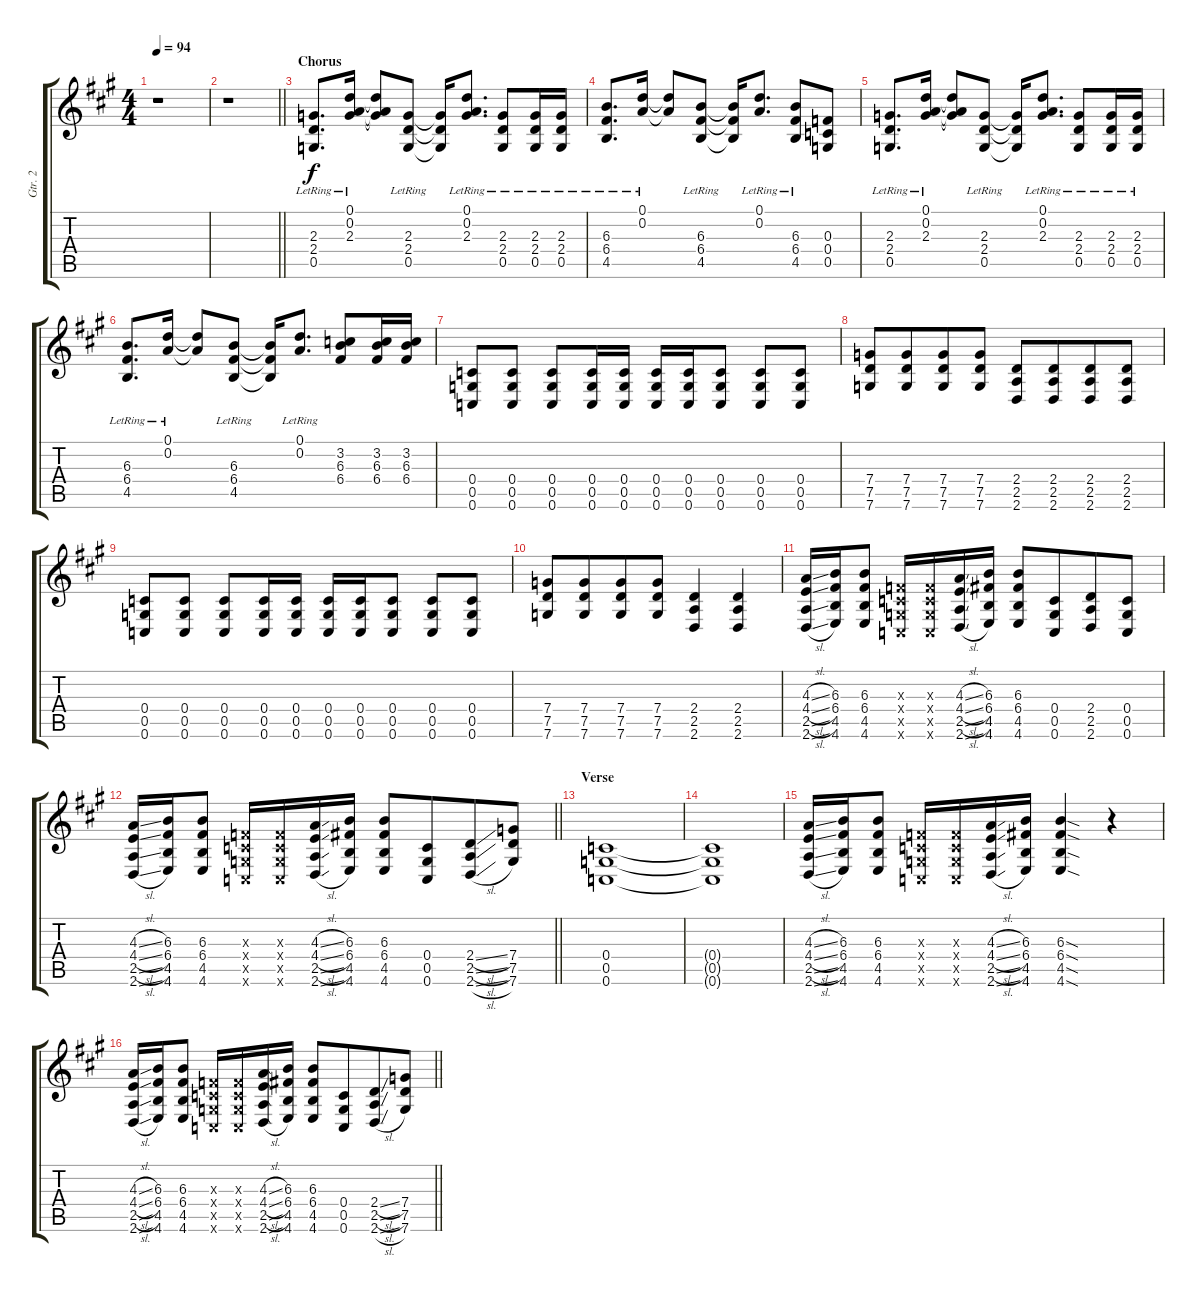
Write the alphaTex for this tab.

\track ("Gtr. 2" "Gtr. 2") {instrument distortionguitar}
\staff {score tabs}
\tuning (D4 A3 F3 C3 G2 C2) {hide}
\ts (4 4)
\tempo 94
\clef g2
\ks a
r.1{dy f} |
\barLineRight lightlight
r.1 |
\section ("" "Chorus")
(2.3{lr} 2.4{lr} 0.5{lr}).8{d} (0.1{lr} 0.2{lr} 2.3{lr}).16 (0.1{t} 0.2{t} 2.3{t}).8 (2.3{lr} 2.4{lr} 0.5{lr}).8 (2.3{t} 2.4{t} 0.5{t}).16 (0.1{lr} 0.2{lr} 2.3{lr}).8{d} (2.3{lr} 2.4{lr} 0.5{lr}).8 (2.3{lr} 2.4{lr} 0.5{lr}).16 (2.3{lr} 2.4{lr} 0.5{lr}).16 |
(6.3{lr} 6.4{lr} 4.5{lr}).8{d} (0.1{lr} 0.2{lr}).16 (0.1{t} 0.2{t}).8 (6.3{lr} 6.4{lr} 4.5{lr}).8 (6.3{t} 6.4{t} 4.5{t}).16 (0.1{lr} 0.2{lr}).8{d} (6.3{lr} 6.4{lr} 4.5{lr}).8 (0.3 0.4 0.5).8 |
(2.3{lr} 2.4{lr} 0.5{lr}).8{d} (0.1{lr} 0.2{lr} 2.3{lr}).16 (0.1{t} 0.2{t} 2.3{t}).8 (2.3{lr} 2.4{lr} 0.5{lr}).8 (2.3{t} 2.4{t} 0.5{t}).16 (0.1{lr} 0.2{lr} 2.3{lr}).8{d} (2.3{lr} 2.4{lr} 0.5{lr}).8 (2.3{lr} 2.4{lr} 0.5{lr}).16 (2.3{lr} 2.4{lr} 0.5{lr}).16 |
(6.3{lr} 6.4{lr} 4.5{lr}).8{d} (0.1{lr} 0.2{lr}).16 (0.1{t} 0.2{t}).8 (6.3{lr} 6.4{lr} 4.5{lr}).8 (6.3{t} 6.4{t} 4.5{t}).16 (0.1{lr} 0.2{lr}).8{d} (3.2 6.3 6.4).8 (3.2 6.3 6.4).16 (3.2 6.3 6.4).16 |
(0.4 0.5 0.6).8 (0.4 0.5 0.6).8 (0.4 0.5 0.6).8 (0.4 0.5 0.6).16 (0.4 0.5 0.6).16 (0.4 0.5 0.6).16 (0.4 0.5 0.6).16 (0.4 0.5 0.6).8 (0.4 0.5 0.6).8 (0.4 0.5 0.6).8 |
(7.4 7.5 7.6).8 (7.4 7.5 7.6).8{beam merge} (7.4 7.5 7.6).8 (7.4 7.5 7.6).8 (2.4 2.5 2.6).8 (2.4 2.5 2.6).8{beam merge} (2.4 2.5 2.6).8 (2.4 2.5 2.6).8 |
(0.4 0.5 0.6).8 (0.4 0.5 0.6).8 (0.4 0.5 0.6).8 (0.4 0.5 0.6).16 (0.4 0.5 0.6).16 (0.4 0.5 0.6).16 (0.4 0.5 0.6).16 (0.4 0.5 0.6).8 (0.4 0.5 0.6).8 (0.4 0.5 0.6).8 |
(7.4 7.5 7.6).8 (7.4 7.5 7.6).8{beam merge} (7.4 7.5 7.6).8 (7.4 7.5 7.6).8 (2.4 2.5 2.6).4 (2.4 2.5 2.6).4 |
(4.3{sl} 4.4{sl} 2.5{sl} 2.6{sl}).16 (6.3 6.4 4.5 4.6).16 (6.3 6.4 4.5 4.6).8 (0.3{x} 0.4{x} 0.5{x} 0.6{x}).16 (0.3{x} 0.4{x} 0.5{x} 0.6{x}).16 (4.3{sl} 4.4{sl} 2.5{sl} 2.6{sl}).16 (6.3 6.4 4.5 4.6).16 (6.3 6.4 4.5 4.6).8 (0.4 0.5 0.6).8{beam merge} (2.4 2.5 2.6).8 (0.4 0.5 0.6).8 |
\barLineRight lightlight
(4.3{sl} 4.4{sl} 2.5{sl} 2.6{sl}).16 (6.3 6.4 4.5 4.6).16 (6.3 6.4 4.5 4.6).8 (0.3{x} 0.4{x} 0.5{x} 0.6{x}).16 (0.3{x} 0.4{x} 0.5{x} 0.6{x}).16 (4.3{sl} 4.4{sl} 2.5{sl} 2.6{sl}).16 (6.3 6.4 4.5 4.6).16 (6.3 6.4 4.5 4.6).8 (0.4 0.5 0.6).8{beam merge} (2.4{sl} 2.5{sl} 2.6{sl}).8 (7.4 7.5 7.6).8 |
\section ("" "Verse")
(0.4 0.5 0.6).1 |
(0.4{t} 0.5{t} 0.6{t}).1 |
(4.3{sl} 4.4{sl} 2.5{sl} 2.6{sl}).16 (6.3 6.4 4.5 4.6).16 (6.3 6.4 4.5 4.6).8 (0.3{x} 0.4{x} 0.5{x} 0.6{x}).16 (0.3{x} 0.4{x} 0.5{x} 0.6{x}).16 (4.3{sl} 4.4{sl} 2.5{sl} 2.6{sl}).16 (6.3 6.4 4.5 4.6).16 (6.3{sod} 6.4{sod} 4.5{sod} 4.6{sod}).4 r.4 |
\barLineRight lightlight
(4.3{sl} 4.4{sl} 2.5{sl} 2.6{sl}).16 (6.3 6.4 4.5 4.6).16 (6.3 6.4 4.5 4.6).8 (0.3{x} 0.4{x} 0.5{x} 0.6{x}).16 (0.3{x} 0.4{x} 0.5{x} 0.6{x}).16 (4.3{sl} 4.4{sl} 2.5{sl} 2.6{sl}).16 (6.3 6.4 4.5 4.6).16 (6.3 6.4 4.5 4.6).8 (0.4 0.5 0.6).8{beam merge} (2.4{sl} 2.5{sl} 2.6{sl}).8 (7.4 7.5 7.6).8
